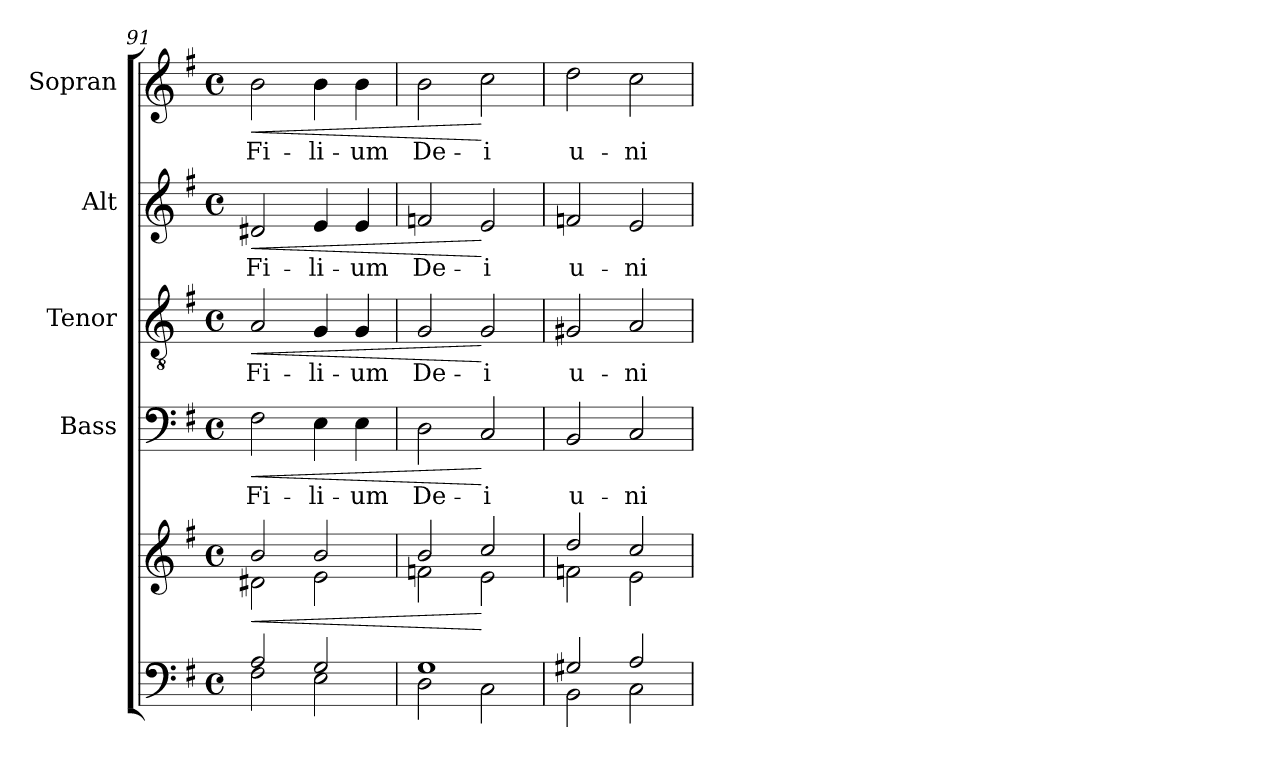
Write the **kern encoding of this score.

**kern	**kern	**dynam	**kern	**text	**dynam	**kern	**text	**dynam	**kern	**text	**dynam	**kern	**text	**dynam
*part5	*part5	*part5	*part4	*part4	*part4	*part3	*part3	*part3	*part2	*part2	*part2	*part1	*part1	*part1
*staff6	*staff5	*staff5/6	*staff4	*staff4	*staff4	*staff3	*staff3	*staff3	*staff2	*staff2	*staff2	*staff1	*staff1	*staff1
*	*	*	*I"Bass	*	*	*I"Tenor	*	*	*I"Alt	*	*	*I"Sopran	*	*
*	*	*	*I'B.	*	*	*I'T.	*	*	*I'A.	*	*	*I'S.	*	*
*clefF4	*clefG2	*	*clefF4	*	*	*clefGv2	*	*	*clefG2	*	*	*clefG2	*	*
*k[f#]	*k[f#]	*	*k[f#]	*	*	*k[f#]	*	*	*k[f#]	*	*	*k[f#]	*	*
*G:	*G:	*	*G:	*	*	*G:	*	*	*G:	*	*	*G:	*	*
*M4/4	*M4/4	*	*M4/4	*	*	*M4/4	*	*	*M4/4	*	*	*M4/4	*	*
*met(c)	*met(c)	*	*met(c)	*	*	*met(c)	*	*	*met(c)	*	*	*met(c)	*	*
=91	=91	=91	=91	=91	=91	=91	=91	=91	=91	=91	=91	=91	=91	=91
*^	*	*	*	*	*	*	*	*	*	*	*	*	*	*
!	!	!	!LO:HP:b	!	!LO:LY:b	!LO:HP:b	!	!LO:LY:b	!LO:HP:b	!	!LO:LY:b	!LO:HP:b	!	!LO:LY:b	!LO:HP:b
*	*	*^	*	*	*	*	*	*	*	*	*	*	*	*	*
2A/	2F#\	2b/	2d#X\	<	2F#\	Fi-	<	2A/	Fi-	<	2d#X/	Fi-	<	2b\	Fi-	<
!	!	!	!	!	!	!LO:LY:b	!	!	!LO:LY:b	!	!	!LO:LY:b	!	!	!LO:LY:b	!
2G/	2E\	2b/	2e\	.	4E\	-li-	.	4G/	-li-	.	4e/	-li-	.	4b\	-li-	.
!	!	!	!	!	!	!LO:LY:b	!	!	!LO:LY:b	!	!	!LO:LY:b	!	!	!LO:LY:b	!
.	.	.	.	.	4E\	-um	.	4G/	-um	.	4e/	-um	.	4b\	-um	.
=92	=92	=92	=92	=92	=92	=92	=92	=92	=92	=92	=92	=92	=92	=92	=92	=92
!	!	!	!	!	!	!LO:LY:b	!	!	!LO:LY:b	!	!	!LO:LY:b	!	!	!LO:LY:b	!
1G	2D\	2b/	2fn\	.	2D\	De-	.	2G/	De-	.	2fn/	De-	.	2b\	De-	.
!	!	!	!	!	!	!LO:LY:b	!	!	!LO:LY:b	!	!	!LO:LY:b	!	!	!LO:LY:b	!
.	2C\	2cc/	2e\	[	2C/	-i	[	2G/	-i	[	2e/	-i	[	2cc\	-i	[
=93	=93	=93	=93	=93	=93	=93	=93	=93	=93	=93	=93	=93	=93	=93	=93	=93
!	!	!	!	!	!	!LO:LY:b	!	!	!LO:LY:b	!	!	!LO:LY:b	!	!	!LO:LY:b	!
2G#X/	2BB\	2dd/	2fn\	.	2BB/	u-	.	2G#X/	u-	.	2fn/	u-	.	2dd\	u-	.
!	!	!	!	!	!	!LO:LY:b	!	!	!LO:LY:b	!	!	!LO:LY:b	!	!	!LO:LY:b	!
2A/	2C\	2cc/	2e\	.	2C/	-ni-	.	2A/	-ni-	.	2e/	-ni-	.	2cc\	-ni-	.
*v	*v	*	*	*	*	*	*	*	*	*	*	*	*	*	*	*
*	*v	*v	*	*	*	*	*	*	*	*	*	*	*	*	*
=	=	=	=	=	=	=	=	=	=	=	=	=	=	=
*-	*-	*-	*-	*-	*-	*-	*-	*-	*-	*-	*-	*-	*-	*-
